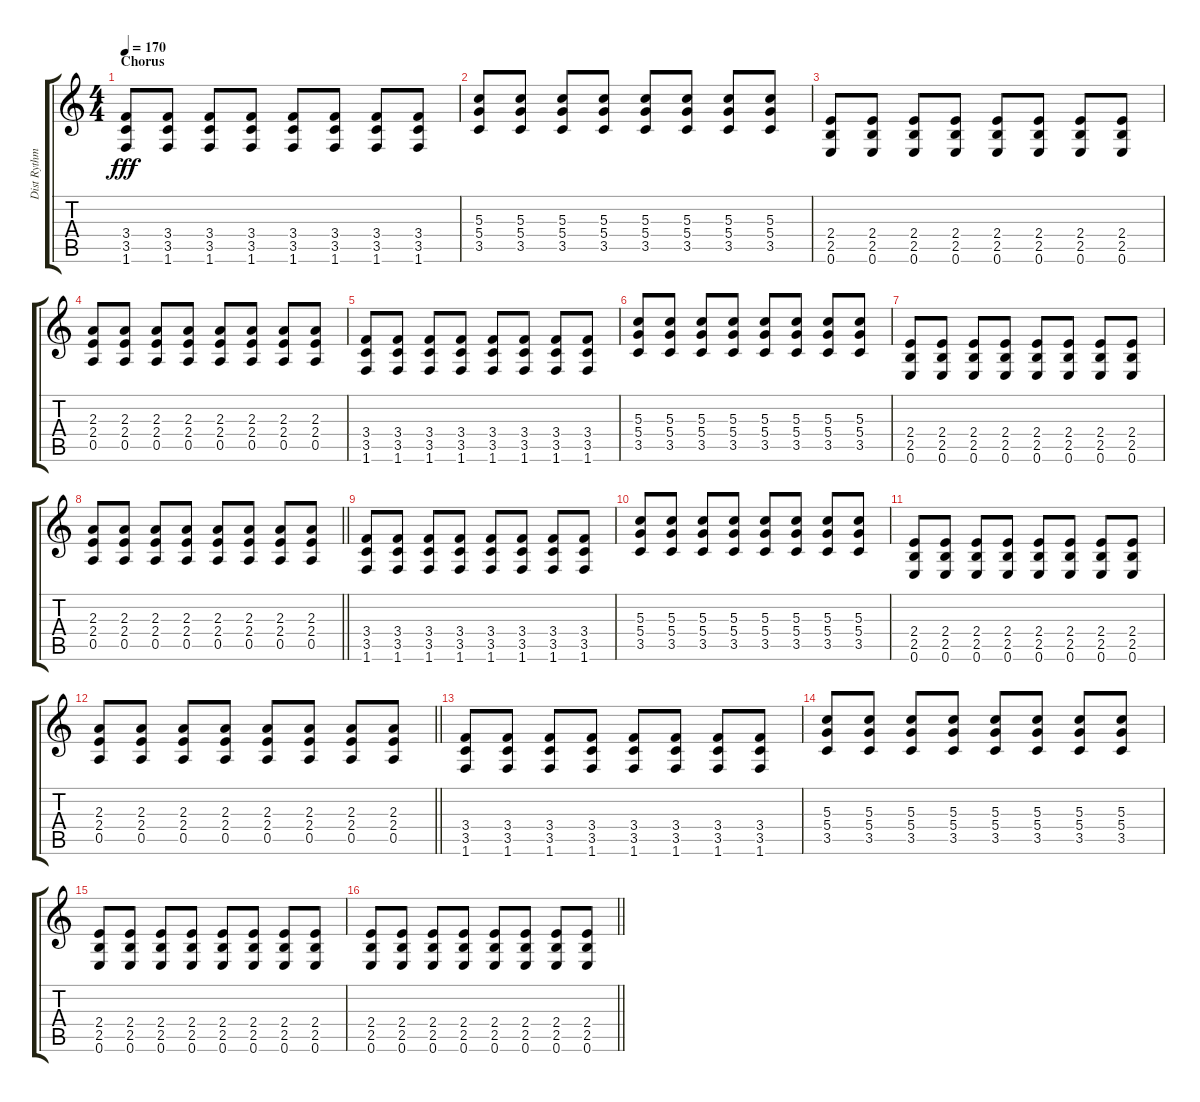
\track ("Dist Rythm" "Dist Rythm") {instrument distortionguitar}
\staff {score tabs}
\tuning (E4 B3 G3 D3 A2 E2) {hide}
\ts (4 4)
\section ("" "Chorus")
\tempo 170
\clef g2
\ks c
(3.4 3.5 1.6).8{dy fff} (3.4 3.5 1.6).8 (3.4 3.5 1.6).8 (3.4 3.5 1.6).8 (3.4 3.5 1.6).8 (3.4 3.5 1.6).8 (3.4 3.5 1.6).8 (3.4 3.5 1.6).8 |
(5.3 5.4 3.5).8 (5.3 5.4 3.5).8 (5.3 5.4 3.5).8 (5.3 5.4 3.5).8 (5.3 5.4 3.5).8 (5.3 5.4 3.5).8 (5.3 5.4 3.5).8 (5.3 5.4 3.5).8 |
(2.4 2.5 0.6).8 (2.4 2.5 0.6).8 (2.4 2.5 0.6).8 (2.4 2.5 0.6).8 (2.4 2.5 0.6).8 (2.4 2.5 0.6).8 (2.4 2.5 0.6).8 (2.4 2.5 0.6).8 |
(2.3 2.4 0.5).8 (2.3 2.4 0.5).8 (2.3 2.4 0.5).8 (2.3 2.4 0.5).8 (2.3 2.4 0.5).8 (2.3 2.4 0.5).8 (2.3 2.4 0.5).8 (2.3 2.4 0.5).8 |
(3.4 3.5 1.6).8 (3.4 3.5 1.6).8 (3.4 3.5 1.6).8 (3.4 3.5 1.6).8 (3.4 3.5 1.6).8 (3.4 3.5 1.6).8 (3.4 3.5 1.6).8 (3.4 3.5 1.6).8 |
(5.3 5.4 3.5).8 (5.3 5.4 3.5).8 (5.3 5.4 3.5).8 (5.3 5.4 3.5).8 (5.3 5.4 3.5).8 (5.3 5.4 3.5).8 (5.3 5.4 3.5).8 (5.3 5.4 3.5).8 |
(2.4 2.5 0.6).8 (2.4 2.5 0.6).8 (2.4 2.5 0.6).8 (2.4 2.5 0.6).8 (2.4 2.5 0.6).8 (2.4 2.5 0.6).8 (2.4 2.5 0.6).8 (2.4 2.5 0.6).8 |
\barLineRight lightlight
(2.3 2.4 0.5).8 (2.3 2.4 0.5).8 (2.3 2.4 0.5).8 (2.3 2.4 0.5).8 (2.3 2.4 0.5).8 (2.3 2.4 0.5).8 (2.3 2.4 0.5).8 (2.3 2.4 0.5).8 |
(3.4 3.5 1.6).8 (3.4 3.5 1.6).8 (3.4 3.5 1.6).8 (3.4 3.5 1.6).8 (3.4 3.5 1.6).8 (3.4 3.5 1.6).8 (3.4 3.5 1.6).8 (3.4 3.5 1.6).8 |
(5.3 5.4 3.5).8 (5.3 5.4 3.5).8 (5.3 5.4 3.5).8 (5.3 5.4 3.5).8 (5.3 5.4 3.5).8 (5.3 5.4 3.5).8 (5.3 5.4 3.5).8 (5.3 5.4 3.5).8 |
(2.4 2.5 0.6).8 (2.4 2.5 0.6).8 (2.4 2.5 0.6).8 (2.4 2.5 0.6).8 (2.4 2.5 0.6).8 (2.4 2.5 0.6).8 (2.4 2.5 0.6).8 (2.4 2.5 0.6).8 |
\barLineRight lightlight
(2.3 2.4 0.5).8 (2.3 2.4 0.5).8 (2.3 2.4 0.5).8 (2.3 2.4 0.5).8 (2.3 2.4 0.5).8 (2.3 2.4 0.5).8 (2.3 2.4 0.5).8 (2.3 2.4 0.5).8 |
(3.4 3.5 1.6).8 (3.4 3.5 1.6).8 (3.4 3.5 1.6).8 (3.4 3.5 1.6).8 (3.4 3.5 1.6).8 (3.4 3.5 1.6).8 (3.4 3.5 1.6).8 (3.4 3.5 1.6).8 |
(5.3 5.4 3.5).8 (5.3 5.4 3.5).8 (5.3 5.4 3.5).8 (5.3 5.4 3.5).8 (5.3 5.4 3.5).8 (5.3 5.4 3.5).8 (5.3 5.4 3.5).8 (5.3 5.4 3.5).8 |
(2.4 2.5 0.6).8 (2.4 2.5 0.6).8 (2.4 2.5 0.6).8 (2.4 2.5 0.6).8 (2.4 2.5 0.6).8 (2.4 2.5 0.6).8 (2.4 2.5 0.6).8 (2.4 2.5 0.6).8 |
\barLineRight lightlight
(2.4 2.5 0.6).8 (2.4 2.5 0.6).8 (2.4 2.5 0.6).8 (2.4 2.5 0.6).8 (2.4 2.5 0.6).8 (2.4 2.5 0.6).8 (2.4 2.5 0.6).8 (2.4 2.5 0.6).8
